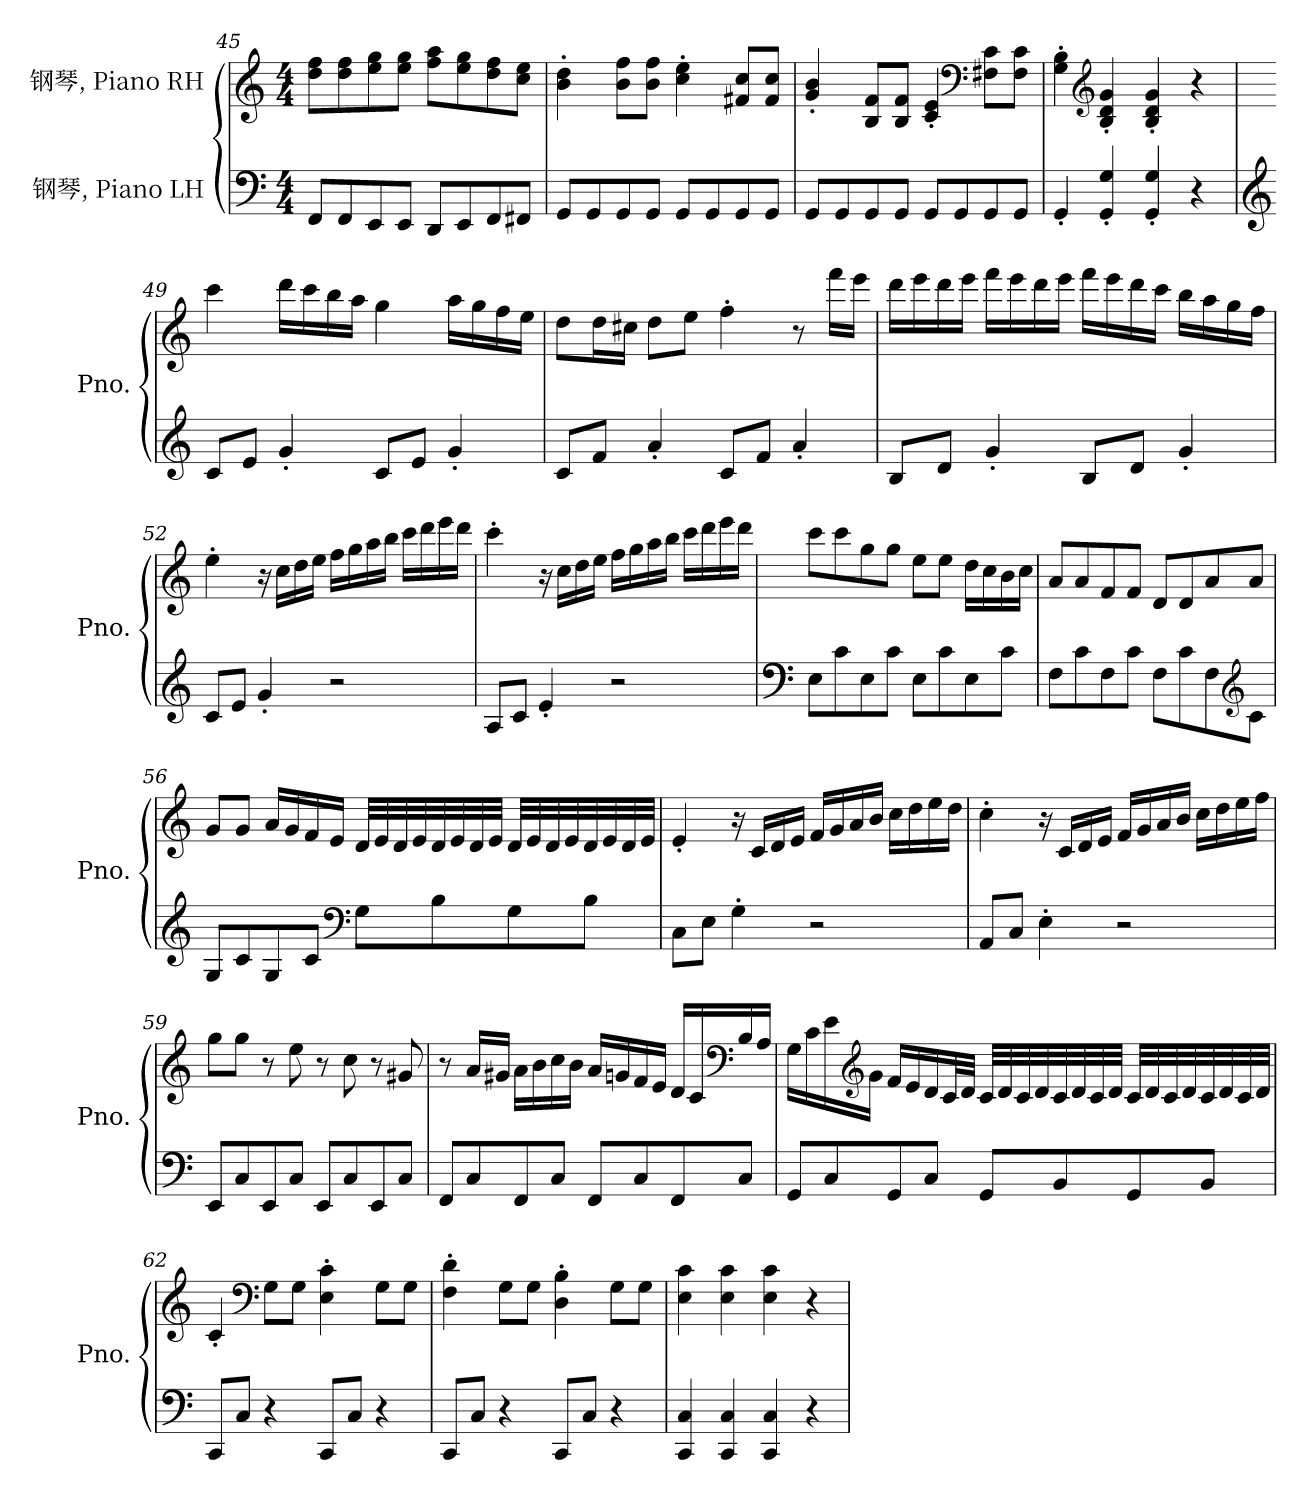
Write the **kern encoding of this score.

**kern	**kern
*part2	*part1
*staff2	*staff1
*I"钢琴, Piano LH	*I"钢琴, Piano RH
*I'Pno.	*I'Pno.
*clefF4	*clefG2
*k[]	*k[]
*M4/4	*M4/4
=45	=45
8FF/L	8dd\ 8ff\L
8FF/	8dd\ 8ff\
8EE/	8ee\ 8gg\
8EE/J	8ee\ 8gg\J
8DD/L	8ff\ 8aa\L
8EE/	8ee\ 8gg\
8FF/	8dd\ 8ff\
8FF#X/J	8cc\ 8ee\J
!!LO:LB:g=z
=46	=46
8GG/L	4b\' 4dd\'
8GG/	.
8GG/	8b\ 8ff\L
8GG/J	8b\ 8ff\J
8GG/L	4cc\' 4ee\'
8GG/	.
8GG/	8f#X/ 8cc/L
8GG/J	8f#/ 8cc/J
=47	=47
8GG/L	4g/' 4b/'
8GG/	.
8GG/	8B/ 8f/L
8GG/J	8B/ 8f/J
8GG/L	4c/' 4e/'
8GG/	.
*	*clefF4
8GG/	8F#X\ 8c\L
8GG/J	8F#\ 8c\J
=48	=48
4GG'/	4G\' 4B\'
*	*clefG2
4GG/' 4G/'	4B/' 4d/' 4g/'
4GG/' 4G/'	4B/' 4d/' 4g/'
4r	4r
=49	=49
*clefG2	*
8c/L	4ccc\
8e/J	.
4g'/	16ddd\LL
.	16ccc\
.	16bb\
.	16aa\JJ
8c/L	4gg\
8e/J	.
4g'/	16aa\LL
.	16gg\
.	16ff\
.	16ee\JJ
!!LO:LB:g=z
=50	=50
8c/L	8dd\L
8f/J	16dd\L
.	16cc#X\JJ
4a'/	8dd\L
.	8ee\J
8c/L	4ff'\
8f/J	.
4a'/	8r
.	16fff\LL
.	16eee\JJ
=51	=51
8B/L	16ddd\LL
.	16eee\
8d/J	16ddd\
.	16eee\JJ
4g'/	16fff\LL
.	16eee\
.	16ddd\
.	16eee\JJ
8B/L	16fff\LL
.	16eee\
8d/J	16ddd\
.	16ccc\JJ
4g'/	16bb\LL
.	16aa\
.	16gg\
.	16ff\JJ
!!LO:LB:g=z
=52	=52
8c/L	4ee'\
8e/J	.
4g'/	16r
.	16cc\LL
.	16dd\
.	16ee\JJ
2r	16ff\LL
.	16gg\
.	16aa\
.	16bb\JJ
.	16ccc\LL
.	16ddd\
.	16eee\
.	16ddd\JJ
=53	=53
8A/L	4ccc'\
8c/J	.
4e'/	16r
.	16cc\LL
.	16dd\
.	16ee\JJ
2r	16ff\LL
.	16gg\
.	16aa\
.	16bb\JJ
.	16ccc\LL
.	16ddd\
.	16eee\
.	16ddd\JJ
=54	=54
*clefF4	*
8E\L	8ccc\L
8c\	8ccc\
8E\	8gg\
8c\J	8gg\J
8E\L	8ee\L
8c\	8ee\J
8E\	16dd\LL
.	16cc\
8c\J	16b\
.	16cc\JJ
!!LO:LB:g=z
=55	=55
8F\L	8a/L
8c\	8a/
8F\	8f/
8c\J	8f/J
8F\L	8d/L
8c\	8d/
8F\	8a/
*clefG2	*
8c\J	8a/J
=56	=56
8G/L	8g/L
8c/	8g/J
8G/	16a/LL
.	16g/
8c/J	16f/
.	16e/JJ
*clefF4	*
8G\L	32d/LLL
.	32e/
.	32d/
.	32e/
8B\	32d/
.	32e/
.	32d/
.	32e/JJJ
8G\	32d/LLL
.	32e/
.	32d/
.	32e/
8B\J	32d/
.	32e/
.	32d/
.	32e/JJJ
!!LO:PB:g=z
=57	=57
8C\L	4e'/
8E\J	.
4G'\	16r
.	16c/LL
.	16d/
.	16e/JJ
2r	16f/LL
.	16g/
.	16a/
.	16b/JJ
.	16cc\LL
.	16dd\
.	16ee\
.	16dd\JJ
=58	=58
8AA/L	4cc'\
8C/J	.
4E'\	16r
.	16c/LL
.	16d/
.	16e/JJ
2r	16f/LL
.	16g/
.	16a/
.	16b/JJ
.	16cc\LL
.	16dd\
.	16ee\
.	16ff\JJ
=59	=59
8EE/L	8gg\L
8C/	8gg\J
8EE/	8r
8C/J	8ee\
8EE/L	8r
8C/	8cc\
8EE/	8r
8C/J	8g#X/
!!LO:LB:g=z
=60	=60
8FF/L	8r
8C/	16a/LL
.	16g#X/JJ
8FF/	16a\LL
.	16b\
8C/J	16cc\
.	16b\JJ
8FF/L	16a/LL
.	16gn/
8C/	16f/
.	16e/JJ
8FF/	16d/LL
.	16c/
*	*clefF4
8C/J	16B/
.	16A/JJ
=61	=61
8GG/L	16G\LL
.	16c\
8C/	16e\
*	*clefG2
.	16g\JJ
8GG/	16f/LL
.	16e/
8C/J	16d/
.	32c/L
.	32d/JJJ
8GG/L	32c/LLL
.	32d/
.	32c/
.	32d/
8BB/	32c/
.	32d/
.	32c/
.	32d/JJJ
8GG/	32c/LLL
.	32d/
.	32c/
.	32d/
8BB/J	32c/
.	32d/
.	32c/
.	32d/JJJ
!!LO:LB:g=z
=62	=62
8CC/L	4c'/
8C/J	.
*	*clefF4
4r	8G\L
.	8G\J
8CC/L	4E\' 4c\'
8C/J	.
4r	8G\L
.	8G\J
=63	=63
8CC/L	4F\' 4d\'
8C/J	.
4r	8G\L
.	8G\J
8CC/L	4D\' 4B\'
8C/J	.
4r	8G\L
.	8G\J
=64	=64
4CC/ 4C/	4E\ 4c\
4CC/ 4C/	4E\ 4c\
4CC/ 4C/	4E\ 4c\
4r	4r
=	=
*-	*-
